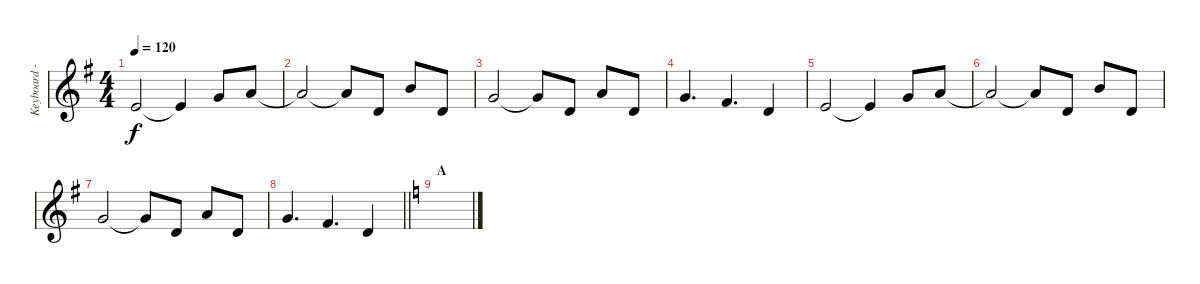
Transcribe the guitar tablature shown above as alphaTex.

\track ("Keyboard - Pad B" "Keyboard -") {instrument pad2warm}
\staff {score}
\tuning (E4 B3 G3 D3 A2 D2) {hide}
\ts (4 4)
\tempo 120
\clef g2
\ks g
0.1.2{dy f} 0.1{t}.4 3.1.8 5.1.8 |
5.1{t}.2 5.1{t}.8 3.2.8 7.1.8 3.2.8 |
3.1.2 3.1{t}.8 3.2.8 5.1.8 3.2.8 |
3.1.4{d} 2.1.4{d} 3.2.4 |
0.1.2 0.1{t}.4 3.1.8 5.1.8 |
5.1{t}.2 5.1{t}.8 3.2.8 7.1.8 3.2.8 |
3.1.2 3.1{t}.8 3.2.8 5.1.8 3.2.8 |
\barLineRight lightlight
3.1.4{d} 2.1.4{d} 3.2.4 |
\section ("" "A")
\ks c
